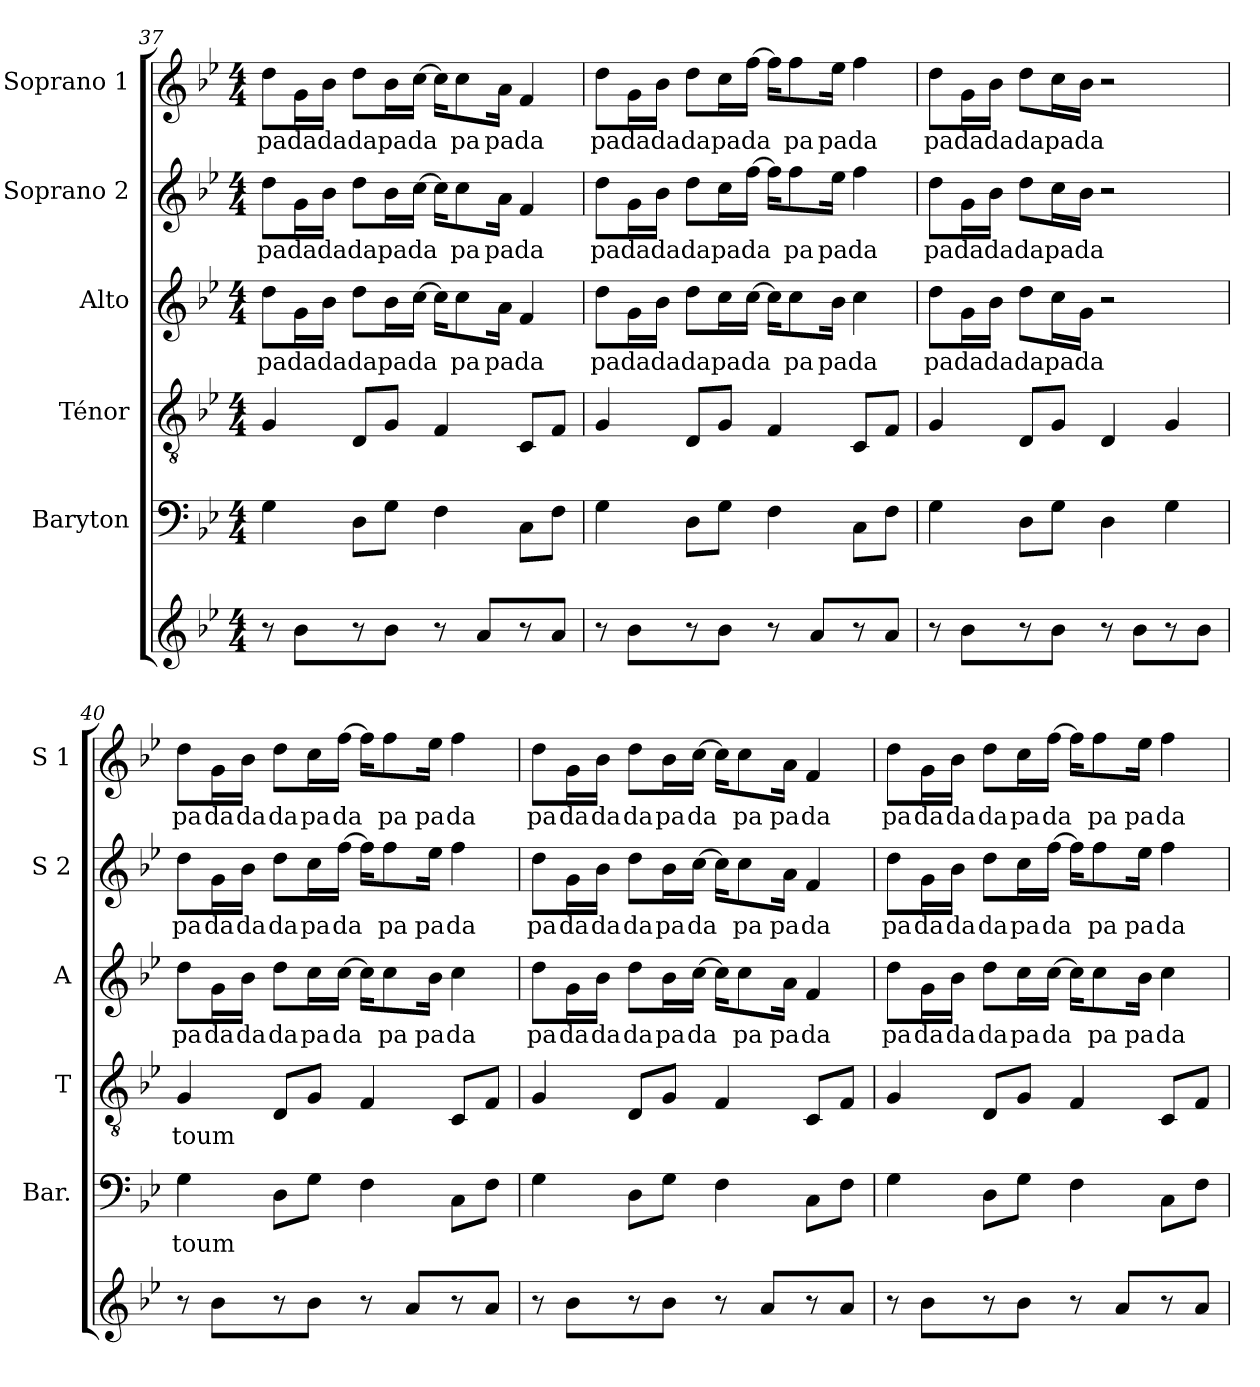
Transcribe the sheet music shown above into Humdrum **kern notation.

**kern	**kern	**text	**kern	**text	**kern	**text	**kern	**text	**kern	**text
*part6	*part5	*part5	*part4	*part4	*part3	*part3	*part2	*part2	*part1	*part1
*staff6	*staff5	*staff5	*staff4	*staff4	*staff3	*staff3	*staff2	*staff2	*staff1	*staff1
*	*I"Baryton	*	*I"Ténor	*	*I"Alto	*	*I"Soprano 2	*	*I"Soprano 1	*
*	*I'Bar.	*	*I'T	*	*I'A	*	*I'S 2	*	*I'S 1	*
!!LO:PB:g=z
*clefG2	*clefF4	*	*clefGv2	*	*clefG2	*	*clefG2	*	*clefG2	*
*k[b-e-]	*k[b-e-]	*	*k[b-e-]	*	*k[b-e-]	*	*k[b-e-]	*	*k[b-e-]	*
*g:	*g:	*	*g:	*	*g:	*	*g:	*	*g:	*
*M4/4	*M4/4	*	*M4/4	*	*M4/4	*	*M4/4	*	*M4/4	*
=37	=37	=37	=37	=37	=37	=37	=37	=37	=37	=37
!	!	!	!	!	!	!LO:LY:b	!	!LO:LY:b	!	!LO:LY:b
8r	4G\	.	4G/	.	8dd\L	pa	8dd\L	pa	8dd\L	pa
!	!	!	!	!	!	!LO:LY:b	!	!LO:LY:b	!	!LO:LY:b
8b-\L	.	.	.	.	16g\L	da	16g\L	da	16g\L	da
!	!	!	!	!	!	!LO:LY:b	!	!LO:LY:b	!	!LO:LY:b
.	.	.	.	.	16b-\JJ	da	16b-\JJ	da	16b-\JJ	da
!	!	!	!	!	!	!LO:LY:b	!	!LO:LY:b	!	!LO:LY:b
8r	8D\L	.	8D/L	.	8dd\L	da	8dd\L	da	8dd\L	da
!	!	!	!	!	!	!LO:LY:b	!	!LO:LY:b	!	!LO:LY:b
8b-\J	8G\J	.	8G/J	.	16b-\L	pa	16b-\L	pa	16b-\L	pa
!	!	!	!	!	!	!LO:LY:b	!	!LO:LY:b	!	!LO:LY:b
.	.	.	.	.	[16cc\JJ	da	[16cc\JJ	da	[16cc\JJ	da
8r	4F\	.	4F/	.	16cc\KL]	.	16cc\KL]	.	16cc\KL]	.
!	!	!	!	!	!	!LO:LY:b	!	!LO:LY:b	!	!LO:LY:b
.	.	.	.	.	8cc\	pa	8cc\	pa	8cc\	pa
8a/L	.	.	.	.	.	.	.	.	.	.
!	!	!	!	!	!	!LO:LY:b	!	!LO:LY:b	!	!LO:LY:b
.	.	.	.	.	16a\Jk	pa	16a\Jk	pa	16a\Jk	pa
!	!	!	!	!	!	!LO:LY:b	!	!LO:LY:b	!	!LO:LY:b
8r	8C\L	.	8C/L	.	4f/	da	4f/	da	4f/	da
8a/J	8F\J	.	8F/J	.	.	.	.	.	.	.
=38	=38	=38	=38	=38	=38	=38	=38	=38	=38	=38
!	!	!	!	!	!	!LO:LY:b	!	!LO:LY:b	!	!LO:LY:b
8r	4G\	.	4G/	.	8dd\L	pa	8dd\L	pa	8dd\L	pa
!	!	!	!	!	!	!LO:LY:b	!	!LO:LY:b	!	!LO:LY:b
8b-\L	.	.	.	.	16g\L	da	16g\L	da	16g\L	da
!	!	!	!	!	!	!LO:LY:b	!	!LO:LY:b	!	!LO:LY:b
.	.	.	.	.	16b-\JJ	da	16b-\JJ	da	16b-\JJ	da
!	!	!	!	!	!	!LO:LY:b	!	!LO:LY:b	!	!LO:LY:b
8r	8D\L	.	8D/L	.	8dd\L	da	8dd\L	da	8dd\L	da
!	!	!	!	!	!	!LO:LY:b	!	!LO:LY:b	!	!LO:LY:b
8b-\J	8G\J	.	8G/J	.	16cc\L	pa	16cc\L	pa	16cc\L	pa
!	!	!	!	!	!	!LO:LY:b	!	!LO:LY:b	!	!LO:LY:b
.	.	.	.	.	[16cc\JJ	da	[16ff\JJ	da	[16ff\JJ	da
8r	4F\	.	4F/	.	16cc\KL]	.	16ff\KL]	.	16ff\KL]	.
!	!	!	!	!	!	!LO:LY:b	!	!LO:LY:b	!	!LO:LY:b
.	.	.	.	.	8cc\	pa	8ff\	pa	8ff\	pa
8a/L	.	.	.	.	.	.	.	.	.	.
!	!	!	!	!	!	!LO:LY:b	!	!LO:LY:b	!	!LO:LY:b
.	.	.	.	.	16b-\Jk	pa	16ee-\Jk	pa	16ee-\Jk	pa
!	!	!	!	!	!	!LO:LY:b	!	!LO:LY:b	!	!LO:LY:b
8r	8C\L	.	8C/L	.	4cc\	da	4ff\	da	4ff\	da
8a/J	8F\J	.	8F/J	.	.	.	.	.	.	.
=39	=39	=39	=39	=39	=39	=39	=39	=39	=39	=39
!	!	!	!	!	!	!LO:LY:b	!	!LO:LY:b	!	!LO:LY:b
8r	4G\	.	4G/	.	8dd\L	pa	8dd\L	pa	8dd\L	pa
!	!	!	!	!	!	!LO:LY:b	!	!LO:LY:b	!	!LO:LY:b
8b-\L	.	.	.	.	16g\L	da	16g\L	da	16g\L	da
!	!	!	!	!	!	!LO:LY:b	!	!LO:LY:b	!	!LO:LY:b
.	.	.	.	.	16b-\JJ	da	16b-\JJ	da	16b-\JJ	da
!	!	!	!	!	!	!LO:LY:b	!	!LO:LY:b	!	!LO:LY:b
8r	8D\L	.	8D/L	.	8dd\L	da	8dd\L	da	8dd\L	da
!	!	!	!	!	!	!LO:LY:b	!	!LO:LY:b	!	!LO:LY:b
8b-\J	8G\J	.	8G/J	.	16cc\L	pa	16cc\L	pa	16cc\L	pa
!	!	!	!	!	!	!LO:LY:b	!	!LO:LY:b	!	!LO:LY:b
.	.	.	.	.	16g\JJ	da	16b-\JJ	da	16b-\JJ	da
8r	4D\	.	4D/	.	2r	.	2r	.	2r	.
8b-\L	.	.	.	.	.	.	.	.	.	.
8r	4G\	.	4G/	.	.	.	.	.	.	.
8b-\J	.	.	.	.	.	.	.	.	.	.
!!LO:LB:g=z
=40	=40	=40	=40	=40	=40	=40	=40	=40	=40	=40
!	!	!LO:LY:b	!	!LO:LY:b	!	!LO:LY:b	!	!LO:LY:b	!	!LO:LY:b
8r	4G\	toum	4G/	toum	8dd\L	pa	8dd\L	pa	8dd\L	pa
!	!	!	!	!	!	!LO:LY:b	!	!LO:LY:b	!	!LO:LY:b
8b-\L	.	.	.	.	16g\L	da	16g\L	da	16g\L	da
!	!	!	!	!	!	!LO:LY:b	!	!LO:LY:b	!	!LO:LY:b
.	.	.	.	.	16b-\JJ	da	16b-\JJ	da	16b-\JJ	da
!	!	!	!	!	!	!LO:LY:b	!	!LO:LY:b	!	!LO:LY:b
8r	8D\L	.	8D/L	.	8dd\L	da	8dd\L	da	8dd\L	da
!	!	!	!	!	!	!LO:LY:b	!	!LO:LY:b	!	!LO:LY:b
8b-\J	8G\J	.	8G/J	.	16cc\L	pa	16cc\L	pa	16cc\L	pa
!	!	!	!	!	!	!LO:LY:b	!	!LO:LY:b	!	!LO:LY:b
.	.	.	.	.	[16cc\JJ	da	[16ff\JJ	da	[16ff\JJ	da
8r	4F\	.	4F/	.	16cc\KL]	.	16ff\KL]	.	16ff\KL]	.
!	!	!	!	!	!	!LO:LY:b	!	!LO:LY:b	!	!LO:LY:b
.	.	.	.	.	8cc\	pa	8ff\	pa	8ff\	pa
8a/L	.	.	.	.	.	.	.	.	.	.
!	!	!	!	!	!	!LO:LY:b	!	!LO:LY:b	!	!LO:LY:b
.	.	.	.	.	16b-\Jk	pa	16ee-\Jk	pa	16ee-\Jk	pa
!	!	!	!	!	!	!LO:LY:b	!	!LO:LY:b	!	!LO:LY:b
8r	8C\L	.	8C/L	.	4cc\	da	4ff\	da	4ff\	da
8a/J	8F\J	.	8F/J	.	.	.	.	.	.	.
=41	=41	=41	=41	=41	=41	=41	=41	=41	=41	=41
!	!	!	!	!	!	!LO:LY:b	!	!LO:LY:b	!	!LO:LY:b
8r	4G\	.	4G/	.	8dd\L	pa	8dd\L	pa	8dd\L	pa
!	!	!	!	!	!	!LO:LY:b	!	!LO:LY:b	!	!LO:LY:b
8b-\L	.	.	.	.	16g\L	da	16g\L	da	16g\L	da
!	!	!	!	!	!	!LO:LY:b	!	!LO:LY:b	!	!LO:LY:b
.	.	.	.	.	16b-\JJ	da	16b-\JJ	da	16b-\JJ	da
!	!	!	!	!	!	!LO:LY:b	!	!LO:LY:b	!	!LO:LY:b
8r	8D\L	.	8D/L	.	8dd\L	da	8dd\L	da	8dd\L	da
!	!	!	!	!	!	!LO:LY:b	!	!LO:LY:b	!	!LO:LY:b
8b-\J	8G\J	.	8G/J	.	16b-\L	pa	16b-\L	pa	16b-\L	pa
!	!	!	!	!	!	!LO:LY:b	!	!LO:LY:b	!	!LO:LY:b
.	.	.	.	.	[16cc\JJ	da	[16cc\JJ	da	[16cc\JJ	da
8r	4F\	.	4F/	.	16cc\KL]	.	16cc\KL]	.	16cc\KL]	.
!	!	!	!	!	!	!LO:LY:b	!	!LO:LY:b	!	!LO:LY:b
.	.	.	.	.	8cc\	pa	8cc\	pa	8cc\	pa
8a/L	.	.	.	.	.	.	.	.	.	.
!	!	!	!	!	!	!LO:LY:b	!	!LO:LY:b	!	!LO:LY:b
.	.	.	.	.	16a\Jk	pa	16a\Jk	pa	16a\Jk	pa
!	!	!	!	!	!	!LO:LY:b	!	!LO:LY:b	!	!LO:LY:b
8r	8C\L	.	8C/L	.	4f/	da	4f/	da	4f/	da
8a/J	8F\J	.	8F/J	.	.	.	.	.	.	.
=42	=42	=42	=42	=42	=42	=42	=42	=42	=42	=42
!	!	!	!	!	!	!LO:LY:b	!	!LO:LY:b	!	!LO:LY:b
8r	4G\	.	4G/	.	8dd\L	pa	8dd\L	pa	8dd\L	pa
!	!	!	!	!	!	!LO:LY:b	!	!LO:LY:b	!	!LO:LY:b
8b-\L	.	.	.	.	16g\L	da	16g\L	da	16g\L	da
!	!	!	!	!	!	!LO:LY:b	!	!LO:LY:b	!	!LO:LY:b
.	.	.	.	.	16b-\JJ	da	16b-\JJ	da	16b-\JJ	da
!	!	!	!	!	!	!LO:LY:b	!	!LO:LY:b	!	!LO:LY:b
8r	8D\L	.	8D/L	.	8dd\L	da	8dd\L	da	8dd\L	da
!	!	!	!	!	!	!LO:LY:b	!	!LO:LY:b	!	!LO:LY:b
8b-\J	8G\J	.	8G/J	.	16cc\L	pa	16cc\L	pa	16cc\L	pa
!	!	!	!	!	!	!LO:LY:b	!	!LO:LY:b	!	!LO:LY:b
.	.	.	.	.	[16cc\JJ	da	[16ff\JJ	da	[16ff\JJ	da
8r	4F\	.	4F/	.	16cc\KL]	.	16ff\KL]	.	16ff\KL]	.
!	!	!	!	!	!	!LO:LY:b	!	!LO:LY:b	!	!LO:LY:b
.	.	.	.	.	8cc\	pa	8ff\	pa	8ff\	pa
8a/L	.	.	.	.	.	.	.	.	.	.
!	!	!	!	!	!	!LO:LY:b	!	!LO:LY:b	!	!LO:LY:b
.	.	.	.	.	16b-\Jk	pa	16ee-\Jk	pa	16ee-\Jk	pa
!	!	!	!	!	!	!LO:LY:b	!	!LO:LY:b	!	!LO:LY:b
8r	8C\L	.	8C/L	.	4cc\	da	4ff\	da	4ff\	da
8a/J	8F\J	.	8F/J	.	.	.	.	.	.	.
=	=	=	=	=	=	=	=	=	=	=
*-	*-	*-	*-	*-	*-	*-	*-	*-	*-	*-
